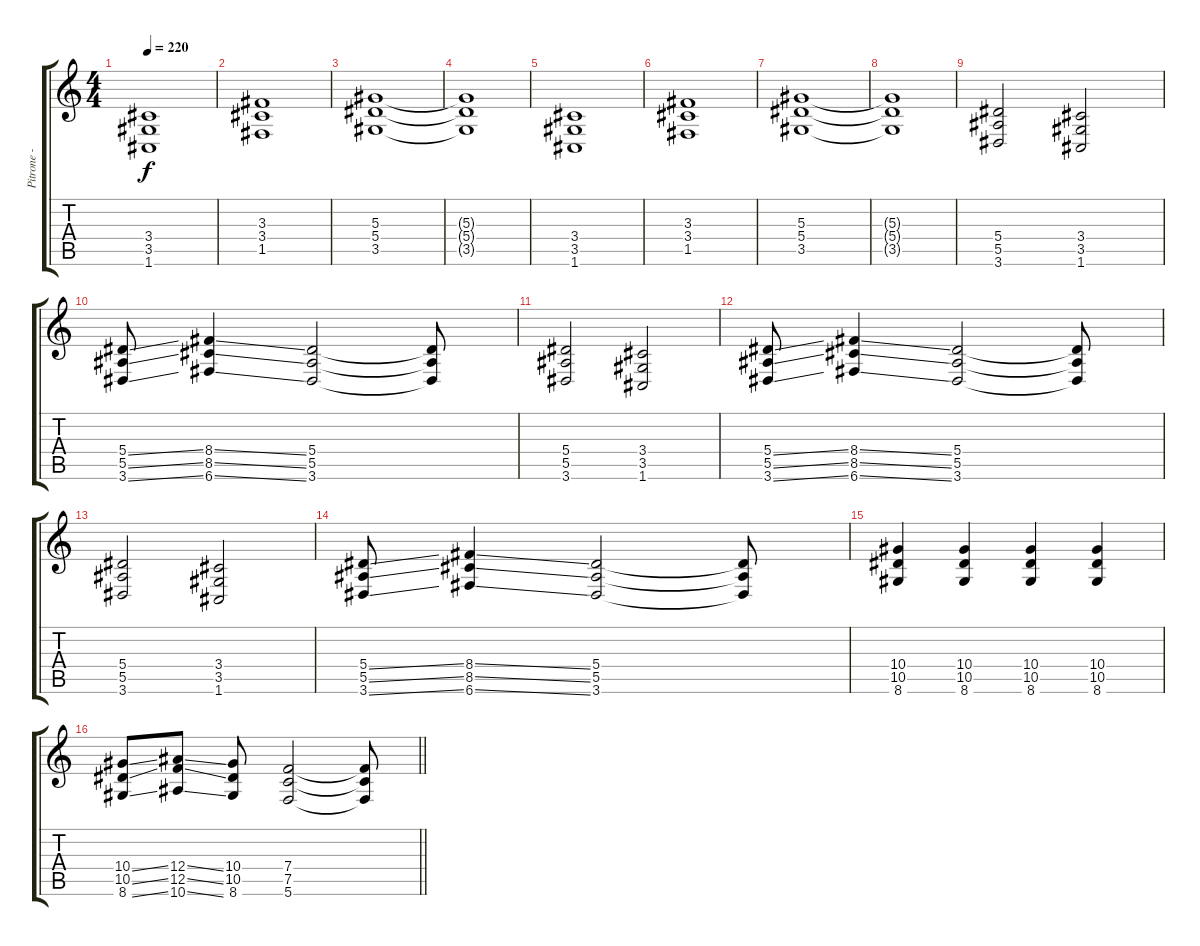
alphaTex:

\track ("Pitrone - Rhytm Guitar" "Pitrone - ") {instrument distortionguitar}
\staff {score tabs}
\tuning (C4 G3 Eb3 Bb2 F2 C2) {hide}
\ts (4 4)
\tempo 220
\clef g2
\ks c
(3.4 3.5 1.6).1{dy f} |
(3.3 3.4 1.5).1 |
(5.3 5.4 3.5).1 |
(5.3{t} 5.4{t} 3.5{t}).1 |
(3.4 3.5 1.6).1 |
(3.3 3.4 1.5).1 |
(5.3 5.4 3.5).1 |
(5.3{t} 5.4{t} 3.5{t}).1 |
(5.4 5.5 3.6).2 (3.4 3.5 1.6).2 |
(5.4{ss} 5.5{ss} 3.6{ss}).8 (8.4{ss} 8.5{ss} 6.6{ss}).4 (5.4 5.5 3.6).2 (5.4{t} 5.5{t} 3.6{t}).8 |
(5.4 5.5 3.6).2 (3.4 3.5 1.6).2 |
(5.4{ss} 5.5{ss} 3.6{ss}).8 (8.4{ss} 8.5{ss} 6.6{ss}).4 (5.4 5.5 3.6).2 (5.4{t} 5.5{t} 3.6{t}).8 |
(5.4 5.5 3.6).2 (3.4 3.5 1.6).2 |
(5.4{ss} 5.5{ss} 3.6{ss}).8 (8.4{ss} 8.5{ss} 6.6{ss}).4 (5.4 5.5 3.6).2 (5.4{t} 5.5{t} 3.6{t}).8 |
(10.4 10.5 8.6).4 (10.4 10.5 8.6).4 (10.4 10.5 8.6).4 (10.4 10.5 8.6).4 |
\barLineRight lightlight
(10.4{ss} 10.5{ss} 8.6{ss}).8 (12.4{ss} 12.5{ss} 10.6{ss}).8 (10.4 10.5 8.6).8 (7.4 7.5 5.6).2 (7.4{t} 7.5{t} 5.6{t}).8
